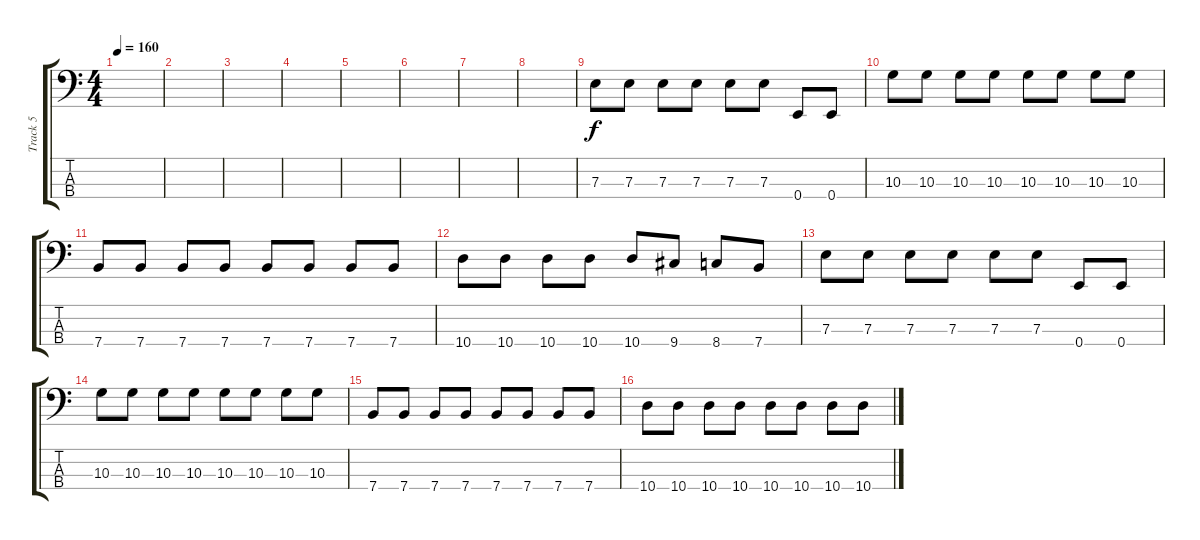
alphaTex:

\track ("Track 5" "Track 5") {instrument electricbassfinger}
\staff {score tabs}
\tuning (G2 D2 A1 E1) {hide}
\ts (4 4)
\tempo 160
\clef f4
\ks c
|
|
|
|
|
|
|
|
7.3.8 7.3.8 7.3.8 7.3.8 7.3.8 7.3.8 0.4.8 0.4.8 |
10.3.8 10.3.8 10.3.8 10.3.8 10.3.8 10.3.8 10.3.8 10.3.8 |
7.4.8 7.4.8 7.4.8 7.4.8 7.4.8 7.4.8 7.4.8 7.4.8 |
10.4.8 10.4.8 10.4.8 10.4.8 10.4.8 9.4.8 8.4.8 7.4.8 |
7.3.8 7.3.8 7.3.8 7.3.8 7.3.8 7.3.8 0.4.8 0.4.8 |
10.3.8 10.3.8 10.3.8 10.3.8 10.3.8 10.3.8 10.3.8 10.3.8 |
7.4.8 7.4.8 7.4.8 7.4.8 7.4.8 7.4.8 7.4.8 7.4.8 |
10.4.8 10.4.8 10.4.8 10.4.8 10.4.8 10.4.8 10.4.8 10.4.8
